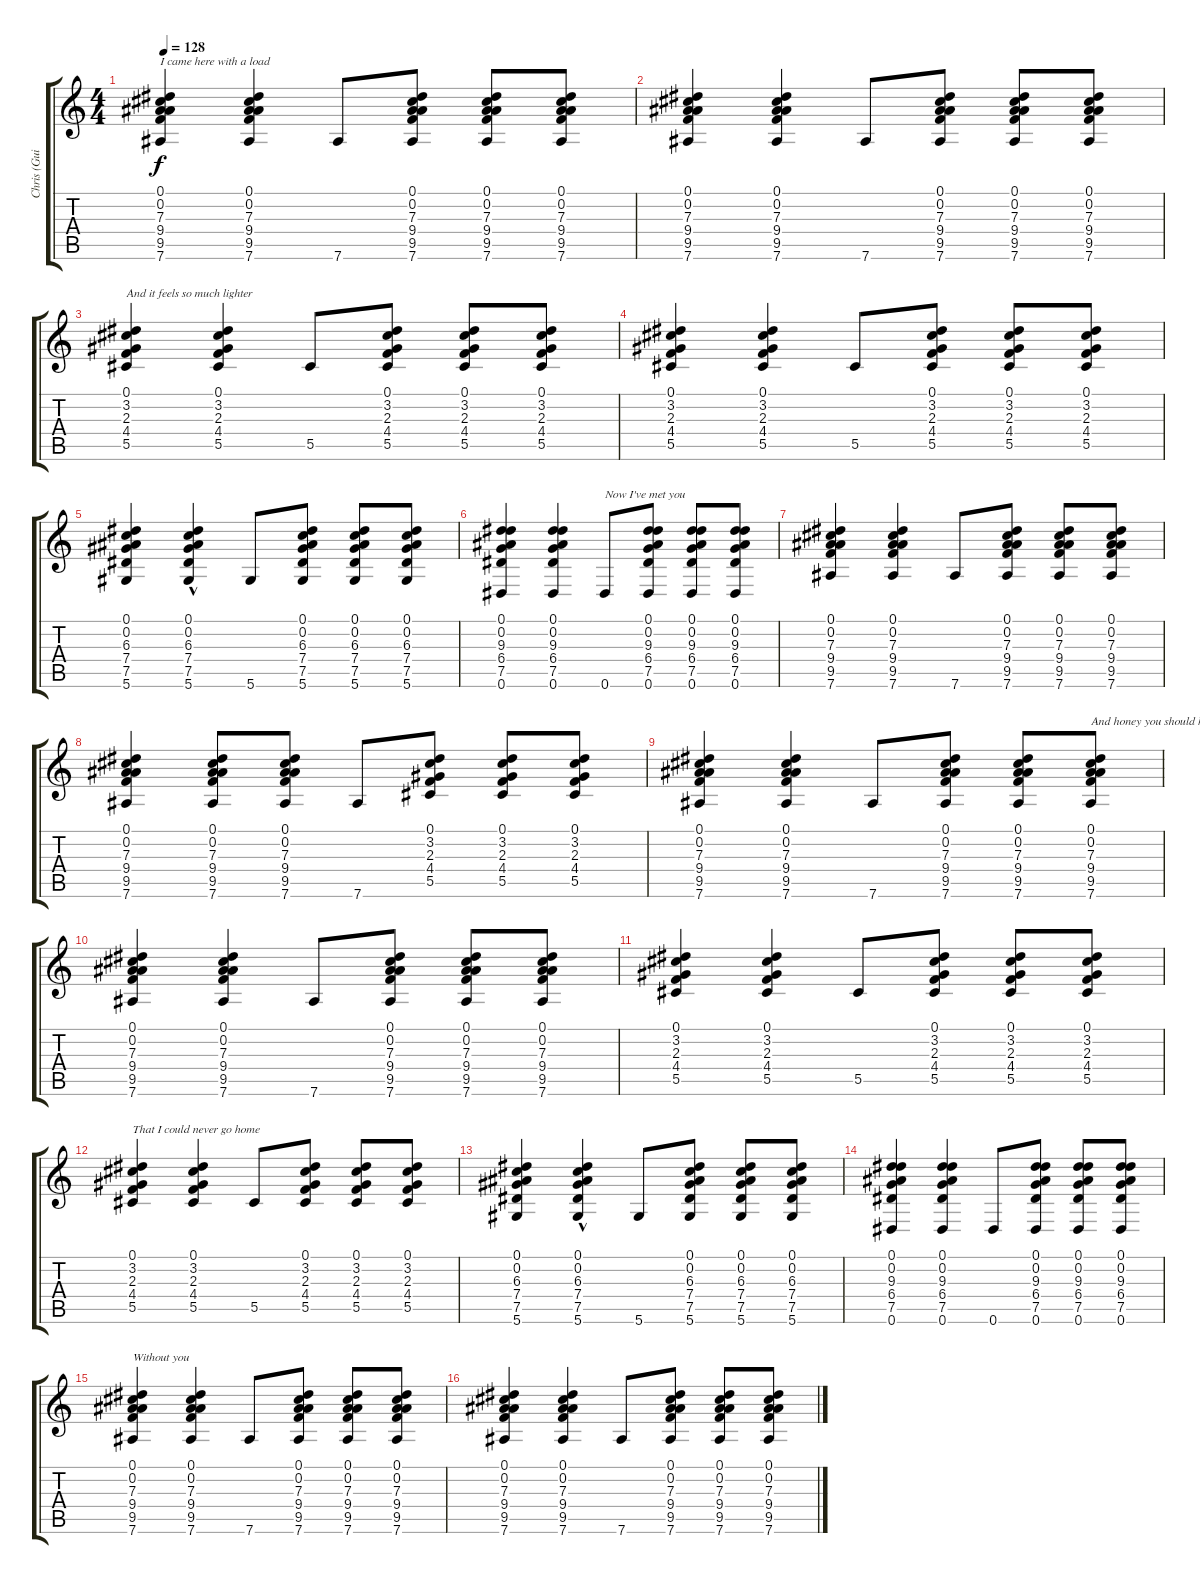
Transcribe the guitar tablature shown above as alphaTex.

\track ("Chris (Guitar)" "Chris (Gui") {instrument acousticguitarsteel}
\staff {score tabs}
\tuning (Eb4 Bb3 Gb3 Db3 Ab2 Eb2) {hide}
\ts (4 4)
\tempo 128
\clef g2
\ks c
(0.1 0.2 7.3 9.4 9.5 7.6).4{txt "I came here with a load" dy f} (0.1 0.2 7.3 9.4 9.5 7.6).4 7.6.8 (0.1 0.2 7.3 9.4 9.5 7.6).8 (0.1 0.2 7.3 9.4 9.5 7.6).8 (0.1 0.2 7.3 9.4 9.5 7.6).8 |
(0.1 0.2 7.3 9.4 9.5 7.6).4 (0.1 0.2 7.3 9.4 9.5 7.6).4 7.6.8 (0.1 0.2 7.3 9.4 9.5 7.6).8 (0.1 0.2 7.3 9.4 9.5 7.6).8 (0.1 0.2 7.3 9.4 9.5 7.6).8 |
(0.1 3.2 2.3 4.4 5.5).4{txt "And it feels so much lighter"} (0.1 3.2 2.3 4.4 5.5).4 5.5.8 (0.1 3.2 2.3 4.4 5.5).8 (0.1 3.2 2.3 4.4 5.5).8 (0.1 3.2 2.3 4.4 5.5).8 |
(0.1 3.2 2.3 4.4 5.5).4 (0.1 3.2 2.3 4.4 5.5).4 5.5.8 (0.1 3.2 2.3 4.4 5.5).8 (0.1 3.2 2.3 4.4 5.5).8 (0.1 3.2 2.3 4.4 5.5).8 |
(0.1 0.2 6.3 7.4 7.5 5.6).4 (0.1{hac} 0.2{hac} 6.3{hac} 7.4 7.5 5.6).4 5.6.8 (0.1 0.2 6.3 7.4 7.5 5.6).8 (0.1 0.2 6.3 7.4 7.5 5.6).8 (0.1 0.2 6.3 7.4 7.5 5.6).8 |
(0.1 0.2 9.3 6.4 7.5 0.6).4 (0.1 0.2 9.3 6.4 7.5 0.6).4 0.6.8{txt "Now I've met you"} (0.1 0.2 9.3 6.4 7.5 0.6).8 (0.1 0.2 9.3 6.4 7.5 0.6).8 (0.1 0.2 9.3 6.4 7.5 0.6).8 |
(0.1 0.2 7.3 9.4 9.5 7.6).4 (0.1 0.2 7.3 9.4 9.5 7.6).4 7.6.8 (0.1 0.2 7.3 9.4 9.5 7.6).8 (0.1 0.2 7.3 9.4 9.5 7.6).8 (0.1 0.2 7.3 9.4 9.5 7.6).8 |
(0.1 0.2 7.3 9.4 9.5 7.6).4 (0.1 0.2 7.3 9.4 9.5 7.6).8 (0.1 0.2 7.3 9.4 9.5 7.6).8 7.6.8 (0.1 3.2 2.3 4.4 5.5).8 (0.1 3.2 2.3 4.4 5.5).8 (0.1 3.2 2.3 4.4 5.5).8 |
(0.1 0.2 7.3 9.4 9.5 7.6).4 (0.1 0.2 7.3 9.4 9.5 7.6).4 7.6.8 (0.1 0.2 7.3 9.4 9.5 7.6).8 (0.1 0.2 7.3 9.4 9.5 7.6).8 (0.1 0.2 7.3 9.4 9.5 7.6).8{txt "And honey you should know"} |
(0.1 0.2 7.3 9.4 9.5 7.6).4 (0.1 0.2 7.3 9.4 9.5 7.6).4 7.6.8 (0.1 0.2 7.3 9.4 9.5 7.6).8 (0.1 0.2 7.3 9.4 9.5 7.6).8 (0.1 0.2 7.3 9.4 9.5 7.6).8 |
(0.1 3.2 2.3 4.4 5.5).4 (0.1 3.2 2.3 4.4 5.5).4 5.5.8 (0.1 3.2 2.3 4.4 5.5).8 (0.1 3.2 2.3 4.4 5.5).8 (0.1 3.2 2.3 4.4 5.5).8 |
(0.1 3.2 2.3 4.4 5.5).4{txt "That I could never go home"} (0.1 3.2 2.3 4.4 5.5).4 5.5.8 (0.1 3.2 2.3 4.4 5.5).8 (0.1 3.2 2.3 4.4 5.5).8 (0.1 3.2 2.3 4.4 5.5).8 |
(0.1 0.2 6.3 7.4 7.5 5.6).4 (0.1{hac} 0.2{hac} 6.3{hac} 7.4 7.5 5.6).4 5.6.8 (0.1 0.2 6.3 7.4 7.5 5.6).8 (0.1 0.2 6.3 7.4 7.5 5.6).8 (0.1 0.2 6.3 7.4 7.5 5.6).8 |
(0.1 0.2 9.3 6.4 7.5 0.6).4 (0.1 0.2 9.3 6.4 7.5 0.6).4 0.6.8 (0.1 0.2 9.3 6.4 7.5 0.6).8 (0.1 0.2 9.3 6.4 7.5 0.6).8 (0.1 0.2 9.3 6.4 7.5 0.6).8 |
(0.1 0.2 7.3 9.4 9.5 7.6).4{txt "Without you"} (0.1 0.2 7.3 9.4 9.5 7.6).4 7.6.8 (0.1 0.2 7.3 9.4 9.5 7.6).8 (0.1 0.2 7.3 9.4 9.5 7.6).8 (0.1 0.2 7.3 9.4 9.5 7.6).8 |
(0.1 0.2 7.3 9.4 9.5 7.6).4 (0.1 0.2 7.3 9.4 9.5 7.6).4 7.6.8 (0.1 0.2 7.3 9.4 9.5 7.6).8 (0.1 0.2 7.3 9.4 9.5 7.6).8 (0.1 0.2 7.3 9.4 9.5 7.6).8
